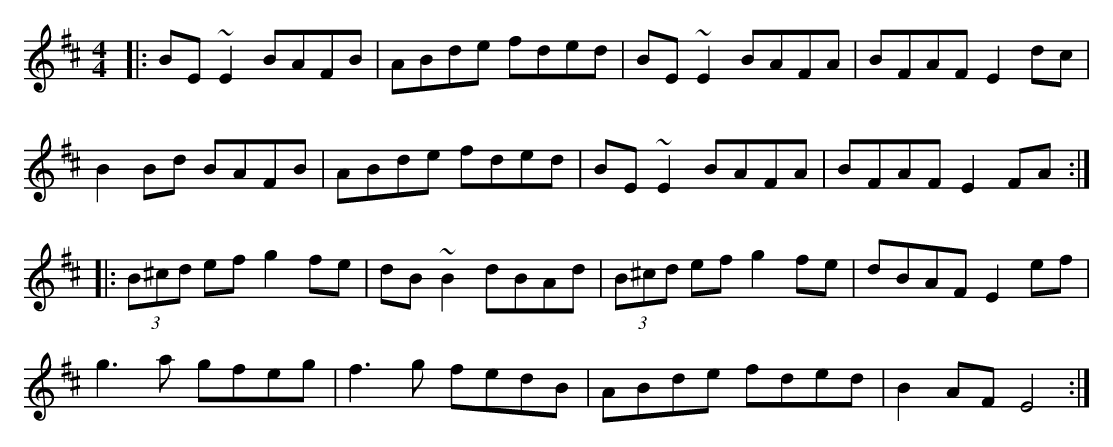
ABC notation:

X:1
M:4/4
K:Edor
|:BE ~E2 BAFB|ABde fded|BE ~E2 BAFA|BFAF E2dc|
B2 Bd BAFB|ABde fded|BE ~E2 BAFA|BFAF E2 FA:|
|:(3B^cd ef g2 fe|dB~B2 dBAd|(3B^cd ef g2 fe|dBAF E2 ef|
g3 a gfeg|f3 g fedB|ABde fded|B2AF E4:|
